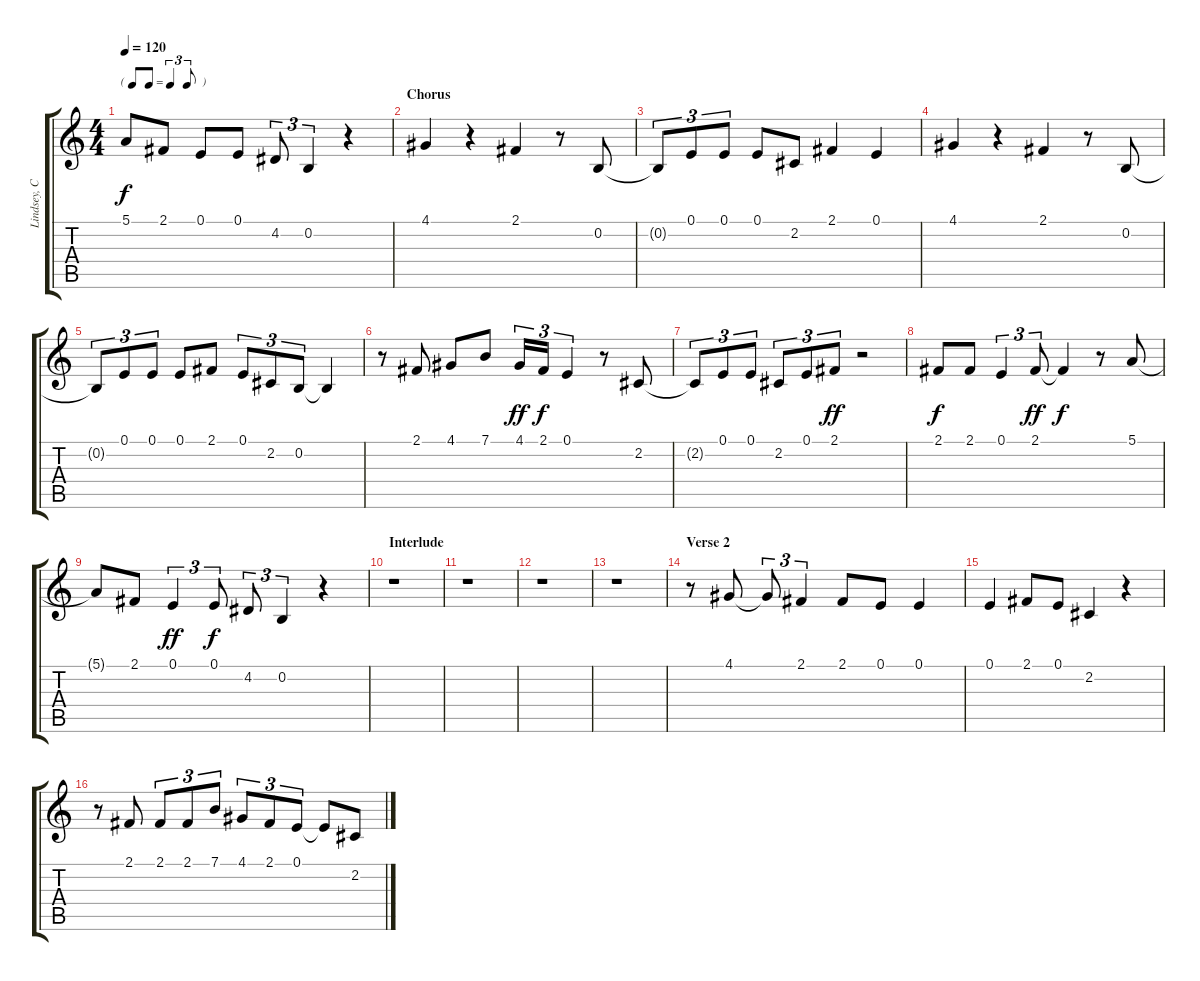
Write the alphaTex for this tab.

\track ("Lindsey, Christine & Stevie - Vocals" "Lindsey, C") {instrument lead6voice}
\staff {score tabs}
\tuning (E4 B3 G3 D3 A2 E2) {hide}
\ts (4 4)
\tf triplet8th
\tempo 120
\clef g2
\ks c
5.1.8{dy f} 2.1.8 0.1.8 0.1.8 4.2.8{tu (3 2)} 0.2.4{tu (3 2)} r.4 |
\section ("" "Chorus")
4.1.4 r.4 2.1.4 r.8 0.2.8 |
0.2{t}.8{tu (3 2)} 0.1.8{tu (3 2)} 0.1.8{tu (3 2)} 0.1.8 2.2.8 2.1.4 0.1.4 |
4.1.4 r.4 2.1.4 r.8 0.2.8 |
0.2{t}.8{tu (3 2)} 0.1.8{tu (3 2)} 0.1.8{tu (3 2)} 0.1.8 2.1.8 0.1.8{tu (3 2)} 2.2.8{tu (3 2)} 0.2.8{tu (3 2)} 0.2{t}.4 |
r.8 2.1.8 4.1.8 7.1.8 4.1.16{tu (3 2) dy ff} 2.1.16{tu (3 2) dy f} 0.1.4{tu (3 2)} r.8 2.2.8 |
2.2{t}.8{tu (3 2)} 0.1.8{tu (3 2)} 0.1.8{tu (3 2)} 2.2.8{tu (3 2)} 0.1.8{tu (3 2)} 2.1.8{tu (3 2) dy ff} r.2 |
2.1.8{dy f} 2.1.8 0.1.4{tu (3 2)} 2.1.8{tu (3 2) dy ff} 2.1{t}.4{dy f} r.8 5.1.8 |
5.1{t}.8 2.1.8 0.1.4{tu (3 2) dy ff} 0.1.8{tu (3 2) dy f} 4.2.8{tu (3 2)} 0.2.4{tu (3 2)} r.4 |
\section ("" "Interlude")
r.1 |
r.1 |
r.1 |
r.1 |
\section ("" "Verse 2")
r.8 4.1.8 4.1{t}.8{tu (3 2)} 2.1.4{tu (3 2)} 2.1.8 0.1.8 0.1.4 |
0.1.4 2.1.8 0.1.8 2.2.4 r.4 |
r.8 2.1.8 2.1.8{tu (3 2)} 2.1.8{tu (3 2)} 7.1.8{tu (3 2)} 4.1.8{tu (3 2)} 2.1.8{tu (3 2)} 0.1.8{tu (3 2)} 0.1{t}.8 2.2.8
